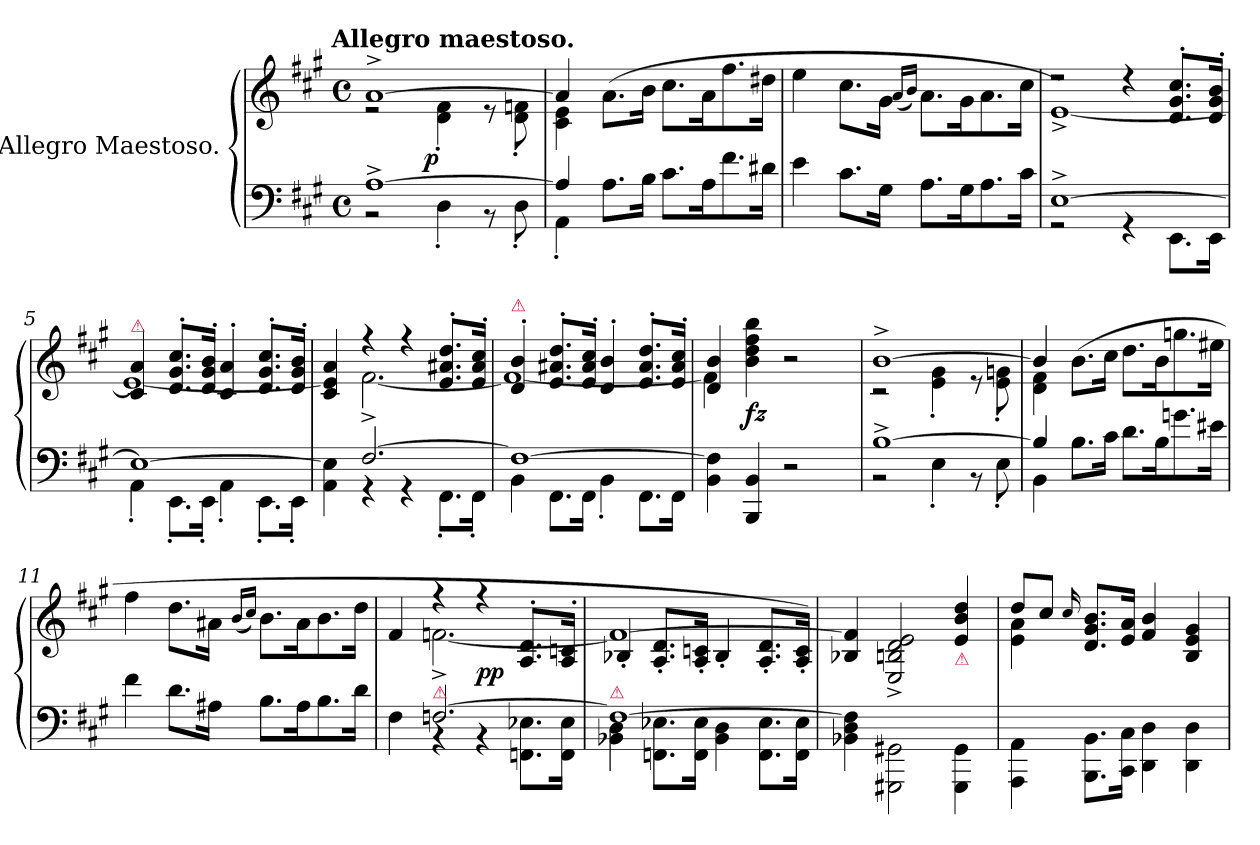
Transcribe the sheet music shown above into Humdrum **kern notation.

**kern	**kern	**dynam
*part1	*part1	*part1
*staff2	*staff1	*staff1/2
*I"Allegro Maestoso.	*	*
*clefF4	*clefG2	*
*k[f#c#g#]	*k[f#c#g#]	*
!!LO:TX:omd:t=Allegro maestoso.
*M4/4	*M4/4	*
*met(c)	*met(c)	*
*MM132	*MM132	*
=1	=1	=1
*^	*^	*
[1A^>	2r	[1a^>	2re	.
!	!	!	!	!LO:DY:rj
.	4D'>	.	4d'> 4f#'>	p
.	8r	.	8re	.
.	8D'>	.	8d'> 8fn'>	.
=2	=2	=2	=2	=2
4A]	4AA'>	4a]	4c# 4e	.
8.AL	4ryy	(>8.a\L	2ryy	.
16BJk	.	16b\Jk	.	.
8.c#L	2ryy	8.cc#\L	.	.
16AK	.	16a\K	.	.
8.f#	.	8.ff#\	4ryy	.
16d#XJk	.	16dd#X\Jk	.	.
*v	*v	*	*	*
*	*v	*v	*
=3	=3	=3
4e	4ee	.
8.c#L	8.cc#\L	.
16G#Jk	16g#\Jk	.
.	(<16qqa/LL	.
.	16qqb/JJ)	.
8.AL	8.a\L	.
16G#K	16g#\K	.
8.A	8.a\	.
16c#Jk	16cc#\Jk	.
=4	=4	=4
*^	*^	*
[>1E^>	2rGG	2rdd	[<1e^<)	.
.	4rGG	4r	.	.
.	8.EEL	8.d'> 8.g#'> 8.cc#'>L	.	.
.	16EEJk	16d'> 16g#'> 16b'>Jk	.	.
=5	=5	=5	=5	=5
!	!	!LO:TX:a:color=crimson:t=⚠	!	!
1E_	4AA'>	4c# 4a	1e_	.
.	8.EE'>L	8.d'> 8.g#'> 8.cc#'>L	.	.
.	16EE'>Jk	16d'> 16g#'> 16b'>Jk	.	.
.	4AA'>	4c#'> 4a'>	.	.
.	8.EE'>L	8.d'> 8.g#'> 8.cc#'>L	.	.
.	16EE'>Jk	16d'> 16g#'> 16b'>Jk	.	.
=6	=6	=6	=6	=6
4AA\ 4E]\	4ryy	4c# 4e] 4a	4ryy	.
[>2.F#	4rGG	4rff	[<2.f#^<	.
.	4rGG	4rff	.	.
.	8.FF#'>L	8.e'> 8.a#X'> 8.dd'>L	.	.
.	16FF#'>Jk	16e'> 16a#'> 16cc#'>Jk	.	.
=7	=7	=7	=7	=7
!	!	!LO:TX:a:color=crimson:t=⚠	!	!
1F#_	4BB	4d'> 4b'>	1f#_	.
.	8.FF#L	8.e'> 8.a#X'> 8.dd'>L	.	.
.	16FF#Jk	16e'> 16a#'> 16cc#'>Jk	.	.
.	4BB'>	4d'> 4b'>	.	.
.	8.FF#L	8.e'> 8.a#'> 8.dd'>L	.	.
.	16FF#Jk	16e'> 16a#'> 16cc#'>Jk	.	.
*v	*v	*	*	*
=8	=8	=8	=8
4BB 4F#]	4d 4b	4f#]	.
4BBB 4BB	4b 4dd 4ff# 4bb	2ryy	fz
2r	2r	.	.
.	.	4ryy	.
=9	=9	=9	=9
*^	*	*	*
[1B^>	2rBB	[1b^>	2r	.
.	4E'>	.	4e'> 4g#'>	.
.	8r	.	8r	.
.	8E'>	.	8e'> 8gn'>	.
=10	=10	=10	=10	=10
4B]	4BB	4b]	4d 4f#	.
8.BL	4ryy	(>8.b\L	4ryy	.
16c#Jk	.	16cc#\Jk	.	.
8.dL	2ryy	8.dd\L	4ryy	.
16BK	.	16b\K	.	.
8.gn	.	8.ggn\	4ryy	.
16e#XJk	.	16ee#X\Jk	.	.
*v	*v	*	*	*
*	*v	*v	*
=11	=11	=11
4f#	4ff#	.
8.dL	8.dd\L	.
16A#XJk	16a#X\Jk	.
.	(<16qqb/LL	.
.	16qqcc#/JJ)	.
8.BL	8.b\L	.
16A#K	16a#\K	.
8.B	8.b\	.
16dJk	16dd\Jk	.
=12	=12	=12
*^	*^	*
4F#	4ryy	4f#	4ryy	.
!	!	!LO:TX:b:color=crimson:t=⚠	!	!
[>2.Fn	4rBB	4rff	[>2.fn^<	.
.	4rBB	4rff	.	pp
.	8.FFn\ 8.E-X\L	8.A'>/ 8.d'>/L	.	.
.	16FF 16E-Jk	16A'>/ 16cn'>/Jk	.	.
=13	=13	=13	=13	=13
!LO:TX:a:color=crimson:t=⚠	!	!	!	!
1Fn_	4BB-X 4D	1fn_	4B-X'>/	.
.	8.FFn 8.E-XL	.	8.A'>/ 8.d'>/L	.
.	16FF 16E-Jk	.	16A'>/ 16cn'>/Jk	.
.	4BB- 4D	.	4B-'>/	.
.	8.FF 8.E-L	.	8.A'>/ 8.d'>/L	.
.	16FF 16E-Jk	.	16A'>/ 16c'>/Jk)	.
*v	*v	*	*	*
*	*v	*v	*
=14	=14	=14
4BB-X 4D 4Fn]	4B-X 4fn]	.
2GGG#X\ 2GG#X\	2E^>/ 2Bn^>/ 2d^>/ 2e^>/	.
!	!LO:TX:b:Bi:color=crimson:t=⚠	!
4GGG#\ 4GG#\	4e 4b 4dd	.
=15	=15	=15
*	*^	*
4AAA\ 4AA\	8ddL	4e 4a	.
.	8cc#J	.	.
.	16qqcc#/	.	.
8.BBB\ 8.BB\L	8.d 8.g# 8.bL	2.ryy	.
16CC#\ 16C#\Jk	16e 16aJk	.	.
4DD\ 4D\	4f# 4b	.	.
4DD\ 4D\	4B 4e 4g#	.	.
*	*v	*v	*
=	=	=
*-	*-	*-
